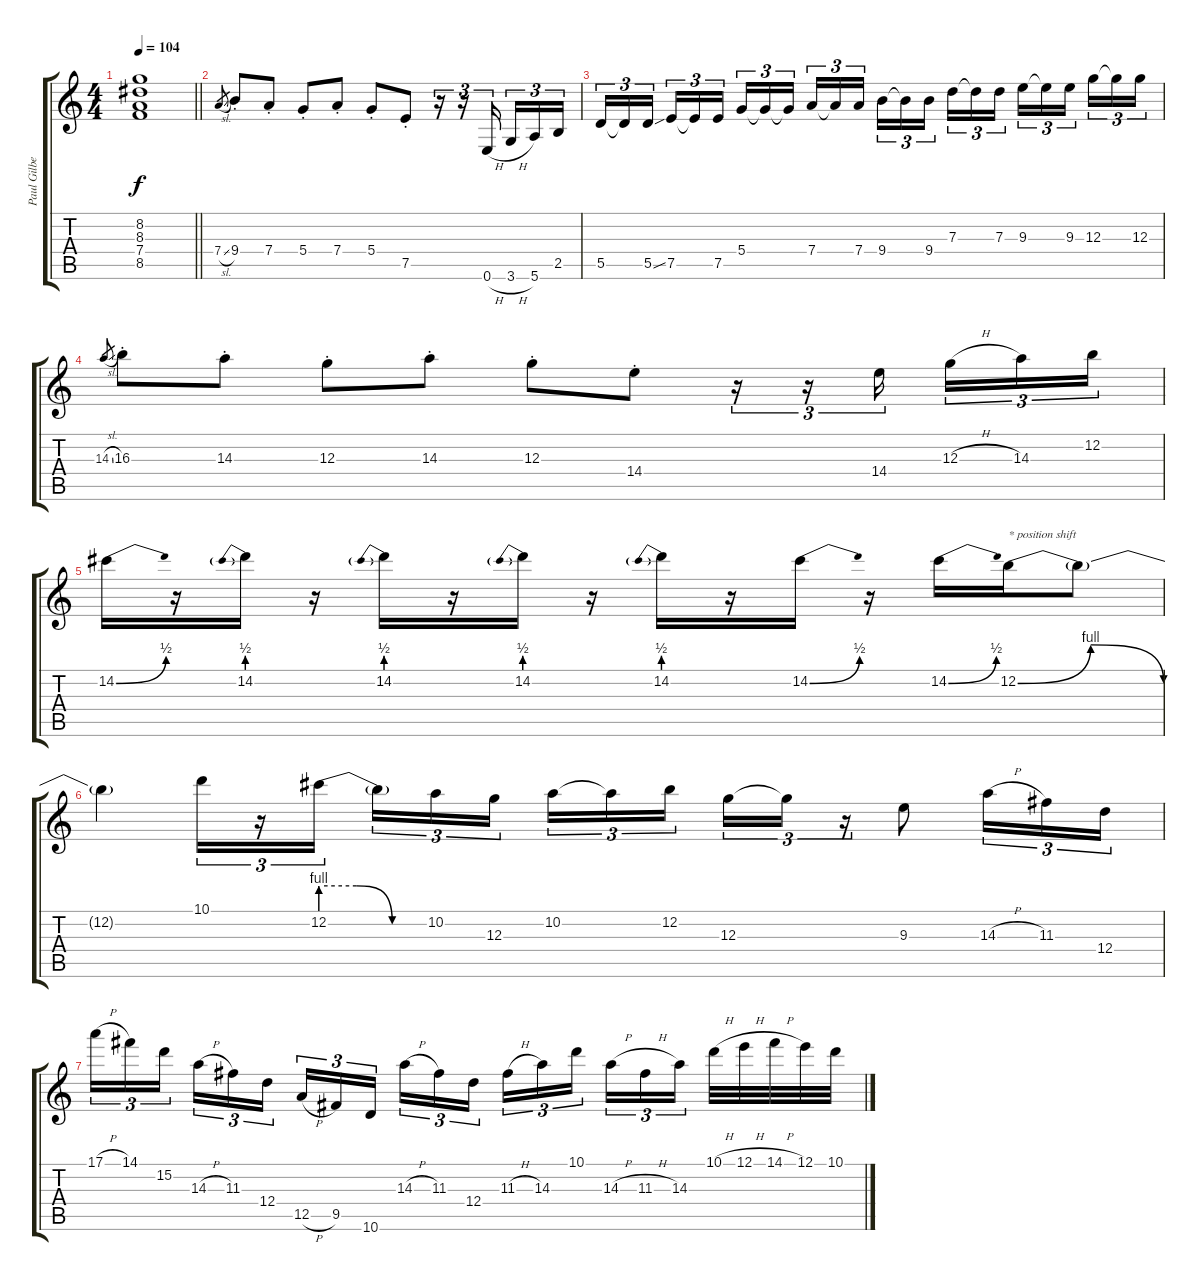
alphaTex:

\track ("Paul Gilbert" "Paul Gilbe") {instrument distortionguitar}
\staff {score tabs}
\tuning (E4 B3 G3 D3 A2 E2) {hide}
\ts (4 4)
\tempo 104
\clef g2
\barLineRight lightlight
\ks c
(8.2{t} 8.3{t} 7.4{t} 8.5{t}).1{dy f} |
7.4{sl}.8{gr} 9.4{st}.8 7.4{st}.8 5.4{st}.8 7.4{st}.8 5.4{st}.8 7.5{st}.8 r.16{tu (3 2)} r.16{tu (3 2)} 0.6{h}.16{tu (3 2) beam splitsecondary} 3.6{h}.16{tu (3 2)} 5.6.16{tu (3 2)} 2.5.16{tu (3 2)} |
5.5.16{tu (3 2)} 5.5{t}.16{tu (3 2)} 5.5{ss}.16{tu (3 2) beam splitsecondary} 7.5.16{tu (3 2)} 7.5{t}.16{tu (3 2)} 7.5.16{tu (3 2)} 5.4.16{tu (3 2)} 5.4{t}.16{tu (3 2)} 5.4{t}.16{tu (3 2) beam splitsecondary} 7.4.16{tu (3 2)} 7.4{t}.16{tu (3 2)} 7.4.16{tu (3 2)} 9.4.16{tu (3 2)} 9.4{t}.16{tu (3 2)} 9.4.16{tu (3 2) beam splitsecondary} 7.3.16{tu (3 2)} 7.3{t}.16{tu (3 2)} 7.3.16{tu (3 2)} 9.3.16{tu (3 2)} 9.3{t}.16{tu (3 2)} 9.3.16{tu (3 2) beam splitsecondary} 12.3.16{tu (3 2)} 12.3{t}.16{tu (3 2)} 12.3.16{tu (3 2)} |
14.3{sl}.8{gr} 16.3{st}.8 14.3{st}.8 12.3{st}.8 14.3{st}.8 12.3{st}.8 14.4{st}.8 r.16{tu (3 2)} r.16{tu (3 2)} 14.4.16{tu (3 2) beam splitsecondary} 12.3{h}.16{tu (3 2)} 14.3.16{tu (3 2)} 12.2.16{tu (3 2)} |
14.2{be (bend 0 0 60 2)}.16 r.16 14.2{be (prebend 0 2 60 2)}.16 r.16 14.2{be (prebend 0 2 60 2)}.16 r.16 14.2{be (prebend 0 2 60 2)}.16 r.16 14.2{be (prebend 0 2 60 2)}.16 r.16 14.2{be (bend 0 0 60 2)}.16 r.16 14.2{be (bend 0 0 60 2)}.16 12.2{be (bendrelease 0 0 30 4 50 4 60 0)}.16{txt "* position shift"} 12.2{t}.8 |
12.2{t}.4 10.1.16{tu (3 2)} r.16{tu (3 2)} 12.2{be (custom 0 4 20 4 40 0 60 0)}.16{tu (3 2) beam splitsecondary} 12.2{t}.16{tu (3 2)} 10.2.16{tu (3 2)} 12.3.16{tu (3 2)} 10.2.16{tu (3 2)} 10.2{t}.16{tu (3 2)} 12.2.16{tu (3 2) beam splitsecondary} 12.3.16{tu (3 2)} 12.3{t}.16{tu (3 2)} r.16{tu (3 2)} 9.3.8 14.3{h}.16{tu (3 2)} 11.3.16{tu (3 2)} 12.4.16{tu (3 2)} |
17.1{h}.16{tu (3 2)} 14.1.16{tu (3 2)} 15.2.16{tu (3 2) beam splitsecondary} 14.3{h}.16{tu (3 2)} 11.3.16{tu (3 2)} 12.4.16{tu (3 2)} 12.5{h}.16{tu (3 2)} 9.5.16{tu (3 2)} 10.6.16{tu (3 2) beam splitsecondary} 14.3{h}.16{tu (3 2)} 11.3.16{tu (3 2)} 12.4.16{tu (3 2)} 11.3{h}.16{tu (3 2)} 14.3.16{tu (3 2)} 10.1.16{tu (3 2) beam splitsecondary} 14.3{h}.16{tu (3 2)} 11.3{h}.16{tu (3 2)} 14.3.16{tu (3 2)} 10.1{h}.32 12.1{h}.32 14.1{h}.32 12.1.32 10.1.32
